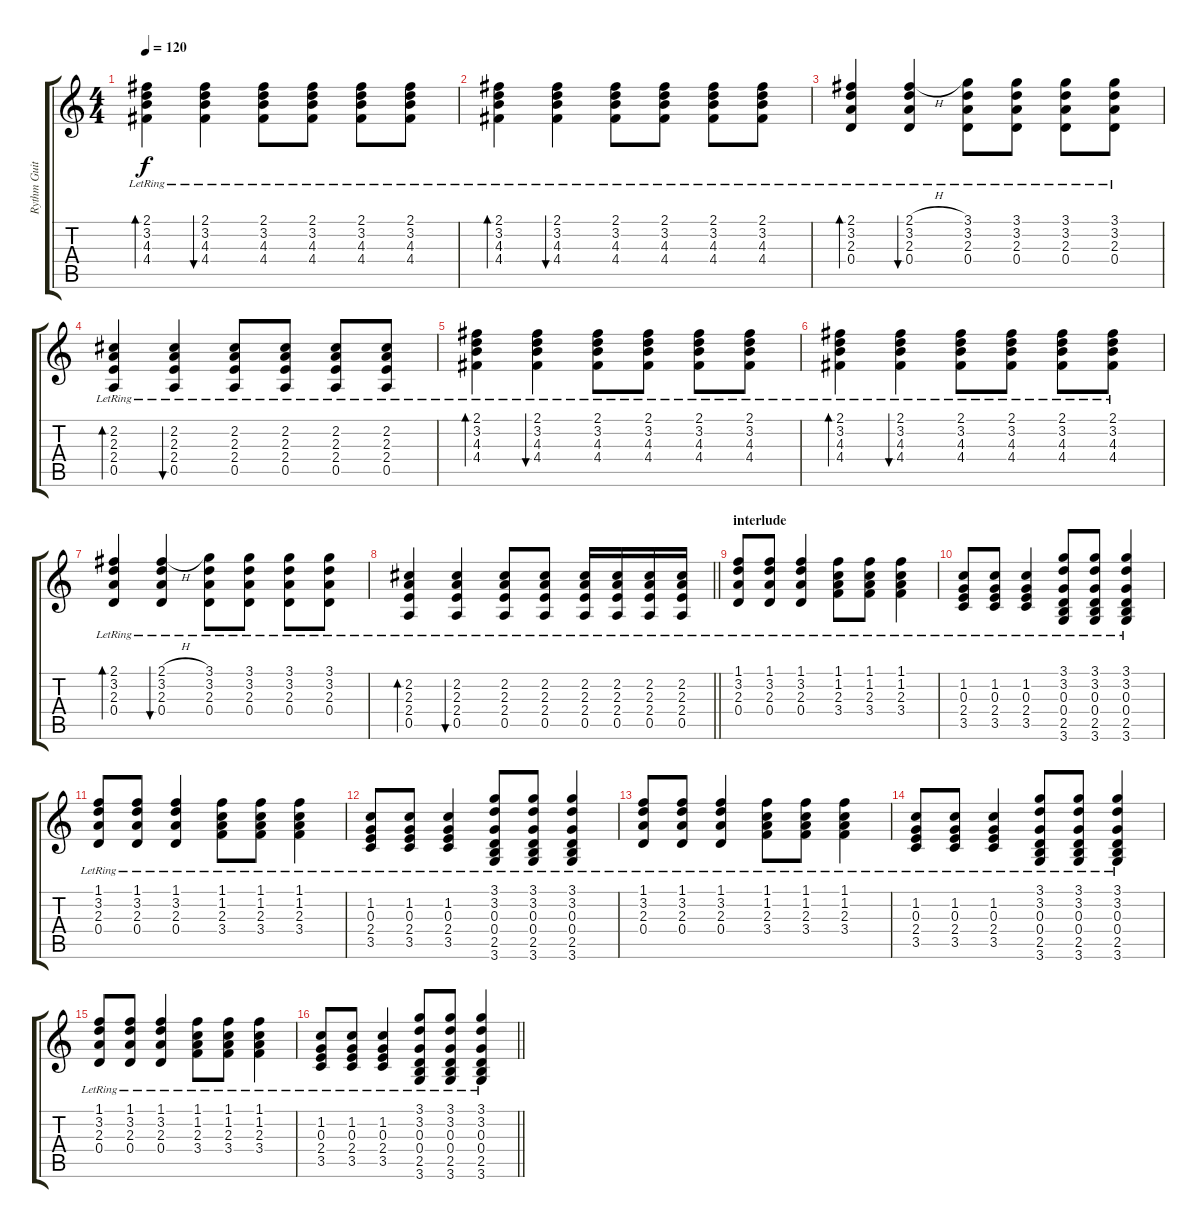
\track ("Rythm Guitar" "Rythm Guit") {instrument electricguitarjazz}
\staff {score tabs}
\tuning (E4 B3 G3 D3 A2 E2) {hide}
\ts (4 4)
\tempo 120
\clef g2
\ks c
(2.1{lr} 3.2{lr} 4.3{lr} 4.4{lr}).4{bd 60 dy f} (2.1{lr} 3.2{lr} 4.3{lr} 4.4{lr}).4{bu 60} (2.1{lr} 3.2{lr} 4.3{lr} 4.4{lr}).8 (2.1{lr} 3.2{lr} 4.3{lr} 4.4{lr}).8 (2.1{lr} 3.2{lr} 4.3{lr} 4.4{lr}).8 (2.1{lr} 3.2{lr} 4.3{lr} 4.4{lr}).8 |
(2.1{lr} 3.2{lr} 4.3{lr} 4.4{lr}).4{bd 60} (2.1{lr} 3.2{lr} 4.3{lr} 4.4{lr}).4{bu 60} (2.1{lr} 3.2{lr} 4.3{lr} 4.4{lr}).8 (2.1{lr} 3.2{lr} 4.3{lr} 4.4{lr}).8 (2.1{lr} 3.2{lr} 4.3{lr} 4.4{lr}).8 (2.1{lr} 3.2{lr} 4.3{lr} 4.4{lr}).8 |
(2.1{lr} 3.2{lr} 2.3{lr} 0.4{lr}).4{bd 60} (2.1{h lr} 3.2{lr} 2.3{lr} 0.4{lr}).4{bu 60} (3.1{lr} 3.2{lr} 2.3{lr} 0.4{lr}).8 (3.1{lr} 3.2{lr} 2.3{lr} 0.4{lr}).8 (3.1{lr} 3.2{lr} 2.3{lr} 0.4{lr}).8 (3.1{lr} 3.2{lr} 2.3{lr} 0.4{lr}).8 |
(2.2{lr} 2.3{lr} 2.4{lr} 0.5).4{bd 60} (2.2{lr} 2.3{lr} 2.4{lr} 0.5).4{bu 60} (2.2{lr} 2.3{lr} 2.4{lr} 0.5).8 (2.2{lr} 2.3{lr} 2.4{lr} 0.5).8 (2.2{lr} 2.3{lr} 2.4{lr} 0.5).8 (2.2{lr} 2.3{lr} 2.4{lr} 0.5).8 |
(2.1{lr} 3.2{lr} 4.3{lr} 4.4{lr}).4{bd 60} (2.1{lr} 3.2{lr} 4.3{lr} 4.4{lr}).4{bu 60} (2.1{lr} 3.2{lr} 4.3{lr} 4.4{lr}).8 (2.1{lr} 3.2{lr} 4.3{lr} 4.4{lr}).8 (2.1{lr} 3.2{lr} 4.3{lr} 4.4{lr}).8 (2.1{lr} 3.2{lr} 4.3{lr} 4.4{lr}).8 |
(2.1{lr} 3.2{lr} 4.3{lr} 4.4{lr}).4{bd 60} (2.1{lr} 3.2{lr} 4.3{lr} 4.4{lr}).4{bu 60} (2.1{lr} 3.2{lr} 4.3{lr} 4.4{lr}).8 (2.1{lr} 3.2{lr} 4.3{lr} 4.4{lr}).8 (2.1{lr} 3.2{lr} 4.3{lr} 4.4{lr}).8 (2.1{lr} 3.2{lr} 4.3{lr} 4.4{lr}).8 |
(2.1{lr} 3.2{lr} 2.3{lr} 0.4{lr}).4{bd 60} (2.1{h lr} 3.2{lr} 2.3{lr} 0.4{lr}).4{bu 60} (3.1{lr} 3.2{lr} 2.3{lr} 0.4{lr}).8 (3.1{lr} 3.2{lr} 2.3{lr} 0.4{lr}).8 (3.1{lr} 3.2{lr} 2.3{lr} 0.4{lr}).8 (3.1{lr} 3.2{lr} 2.3{lr} 0.4{lr}).8 |
\barLineRight lightlight
(2.2{lr} 2.3{lr} 2.4{lr} 0.5).4{bd 60} (2.2{lr} 2.3{lr} 2.4{lr} 0.5).4{bu 60} (2.2{lr} 2.3{lr} 2.4{lr} 0.5).8 (2.2{lr} 2.3{lr} 2.4{lr} 0.5).8 (2.2{lr} 2.3{lr} 2.4{lr} 0.5).16 (2.2{lr} 2.3{lr} 2.4{lr} 0.5).16 (2.2{lr} 2.3{lr} 2.4{lr} 0.5).16 (2.2{lr} 2.3{lr} 2.4{lr} 0.5{lr}).16 |
\section ("" "interlude")
(1.1{lr} 3.2{lr} 2.3{lr} 0.4{lr}).8 (1.1{lr} 3.2{lr} 2.3{lr} 0.4{lr}).8 (1.1{lr} 3.2{lr} 2.3{lr} 0.4{lr}).4 (1.1{lr} 1.2{lr} 2.3{lr} 3.4{lr}).8 (1.1{lr} 1.2{lr} 2.3{lr} 3.4{lr}).8 (1.1{lr} 1.2{lr} 2.3{lr} 3.4{lr}).4 |
(1.2{lr} 0.3{lr} 2.4{lr} 3.5{lr}).8 (1.2{lr} 0.3{lr} 2.4{lr} 3.5{lr}).8 (1.2{lr} 0.3{lr} 2.4{lr} 3.5{lr}).4 (3.1{lr} 3.2{lr} 0.3{lr} 0.4{lr} 2.5{lr} 3.6{lr}).8 (3.1{lr} 3.2{lr} 0.3{lr} 0.4{lr} 2.5{lr} 3.6{lr}).8 (3.1{lr} 3.2{lr} 0.3{lr} 0.4{lr} 2.5{lr} 3.6{lr}).4 |
(1.1{lr} 3.2{lr} 2.3{lr} 0.4{lr}).8 (1.1{lr} 3.2{lr} 2.3{lr} 0.4{lr}).8 (1.1{lr} 3.2{lr} 2.3{lr} 0.4{lr}).4 (1.1{lr} 1.2{lr} 2.3{lr} 3.4{lr}).8 (1.1{lr} 1.2{lr} 2.3{lr} 3.4{lr}).8 (1.1{lr} 1.2{lr} 2.3{lr} 3.4{lr}).4 |
(1.2{lr} 0.3{lr} 2.4{lr} 3.5{lr}).8 (1.2{lr} 0.3{lr} 2.4{lr} 3.5{lr}).8 (1.2{lr} 0.3{lr} 2.4{lr} 3.5{lr}).4 (3.1{lr} 3.2{lr} 0.3{lr} 0.4{lr} 2.5{lr} 3.6{lr}).8 (3.1{lr} 3.2{lr} 0.3{lr} 0.4{lr} 2.5{lr} 3.6{lr}).8 (3.1{lr} 3.2{lr} 0.3{lr} 0.4{lr} 2.5{lr} 3.6{lr}).4 |
(1.1{lr} 3.2{lr} 2.3{lr} 0.4{lr}).8 (1.1{lr} 3.2{lr} 2.3{lr} 0.4{lr}).8 (1.1{lr} 3.2{lr} 2.3{lr} 0.4{lr}).4 (1.1{lr} 1.2{lr} 2.3{lr} 3.4{lr}).8 (1.1{lr} 1.2{lr} 2.3{lr} 3.4{lr}).8 (1.1{lr} 1.2{lr} 2.3{lr} 3.4{lr}).4 |
(1.2{lr} 0.3{lr} 2.4{lr} 3.5{lr}).8 (1.2{lr} 0.3{lr} 2.4{lr} 3.5{lr}).8 (1.2{lr} 0.3{lr} 2.4{lr} 3.5{lr}).4 (3.1{lr} 3.2{lr} 0.3{lr} 0.4{lr} 2.5{lr} 3.6{lr}).8 (3.1{lr} 3.2{lr} 0.3{lr} 0.4{lr} 2.5{lr} 3.6{lr}).8 (3.1{lr} 3.2{lr} 0.3{lr} 0.4{lr} 2.5{lr} 3.6{lr}).4 |
(1.1{lr} 3.2{lr} 2.3{lr} 0.4{lr}).8 (1.1{lr} 3.2{lr} 2.3{lr} 0.4{lr}).8 (1.1{lr} 3.2{lr} 2.3{lr} 0.4{lr}).4 (1.1{lr} 1.2{lr} 2.3{lr} 3.4{lr}).8 (1.1{lr} 1.2{lr} 2.3{lr} 3.4{lr}).8 (1.1{lr} 1.2{lr} 2.3{lr} 3.4{lr}).4 |
\barLineRight lightlight
(1.2{lr} 0.3{lr} 2.4{lr} 3.5{lr}).8 (1.2{lr} 0.3{lr} 2.4{lr} 3.5{lr}).8 (1.2{lr} 0.3{lr} 2.4{lr} 3.5{lr}).4 (3.1{lr} 3.2{lr} 0.3{lr} 0.4{lr} 2.5{lr} 3.6{lr}).8 (3.1{lr} 3.2{lr} 0.3{lr} 0.4{lr} 2.5{lr} 3.6{lr}).8 (3.1{lr} 3.2{lr} 0.3{lr} 0.4{lr} 2.5{lr} 3.6{lr}).4
